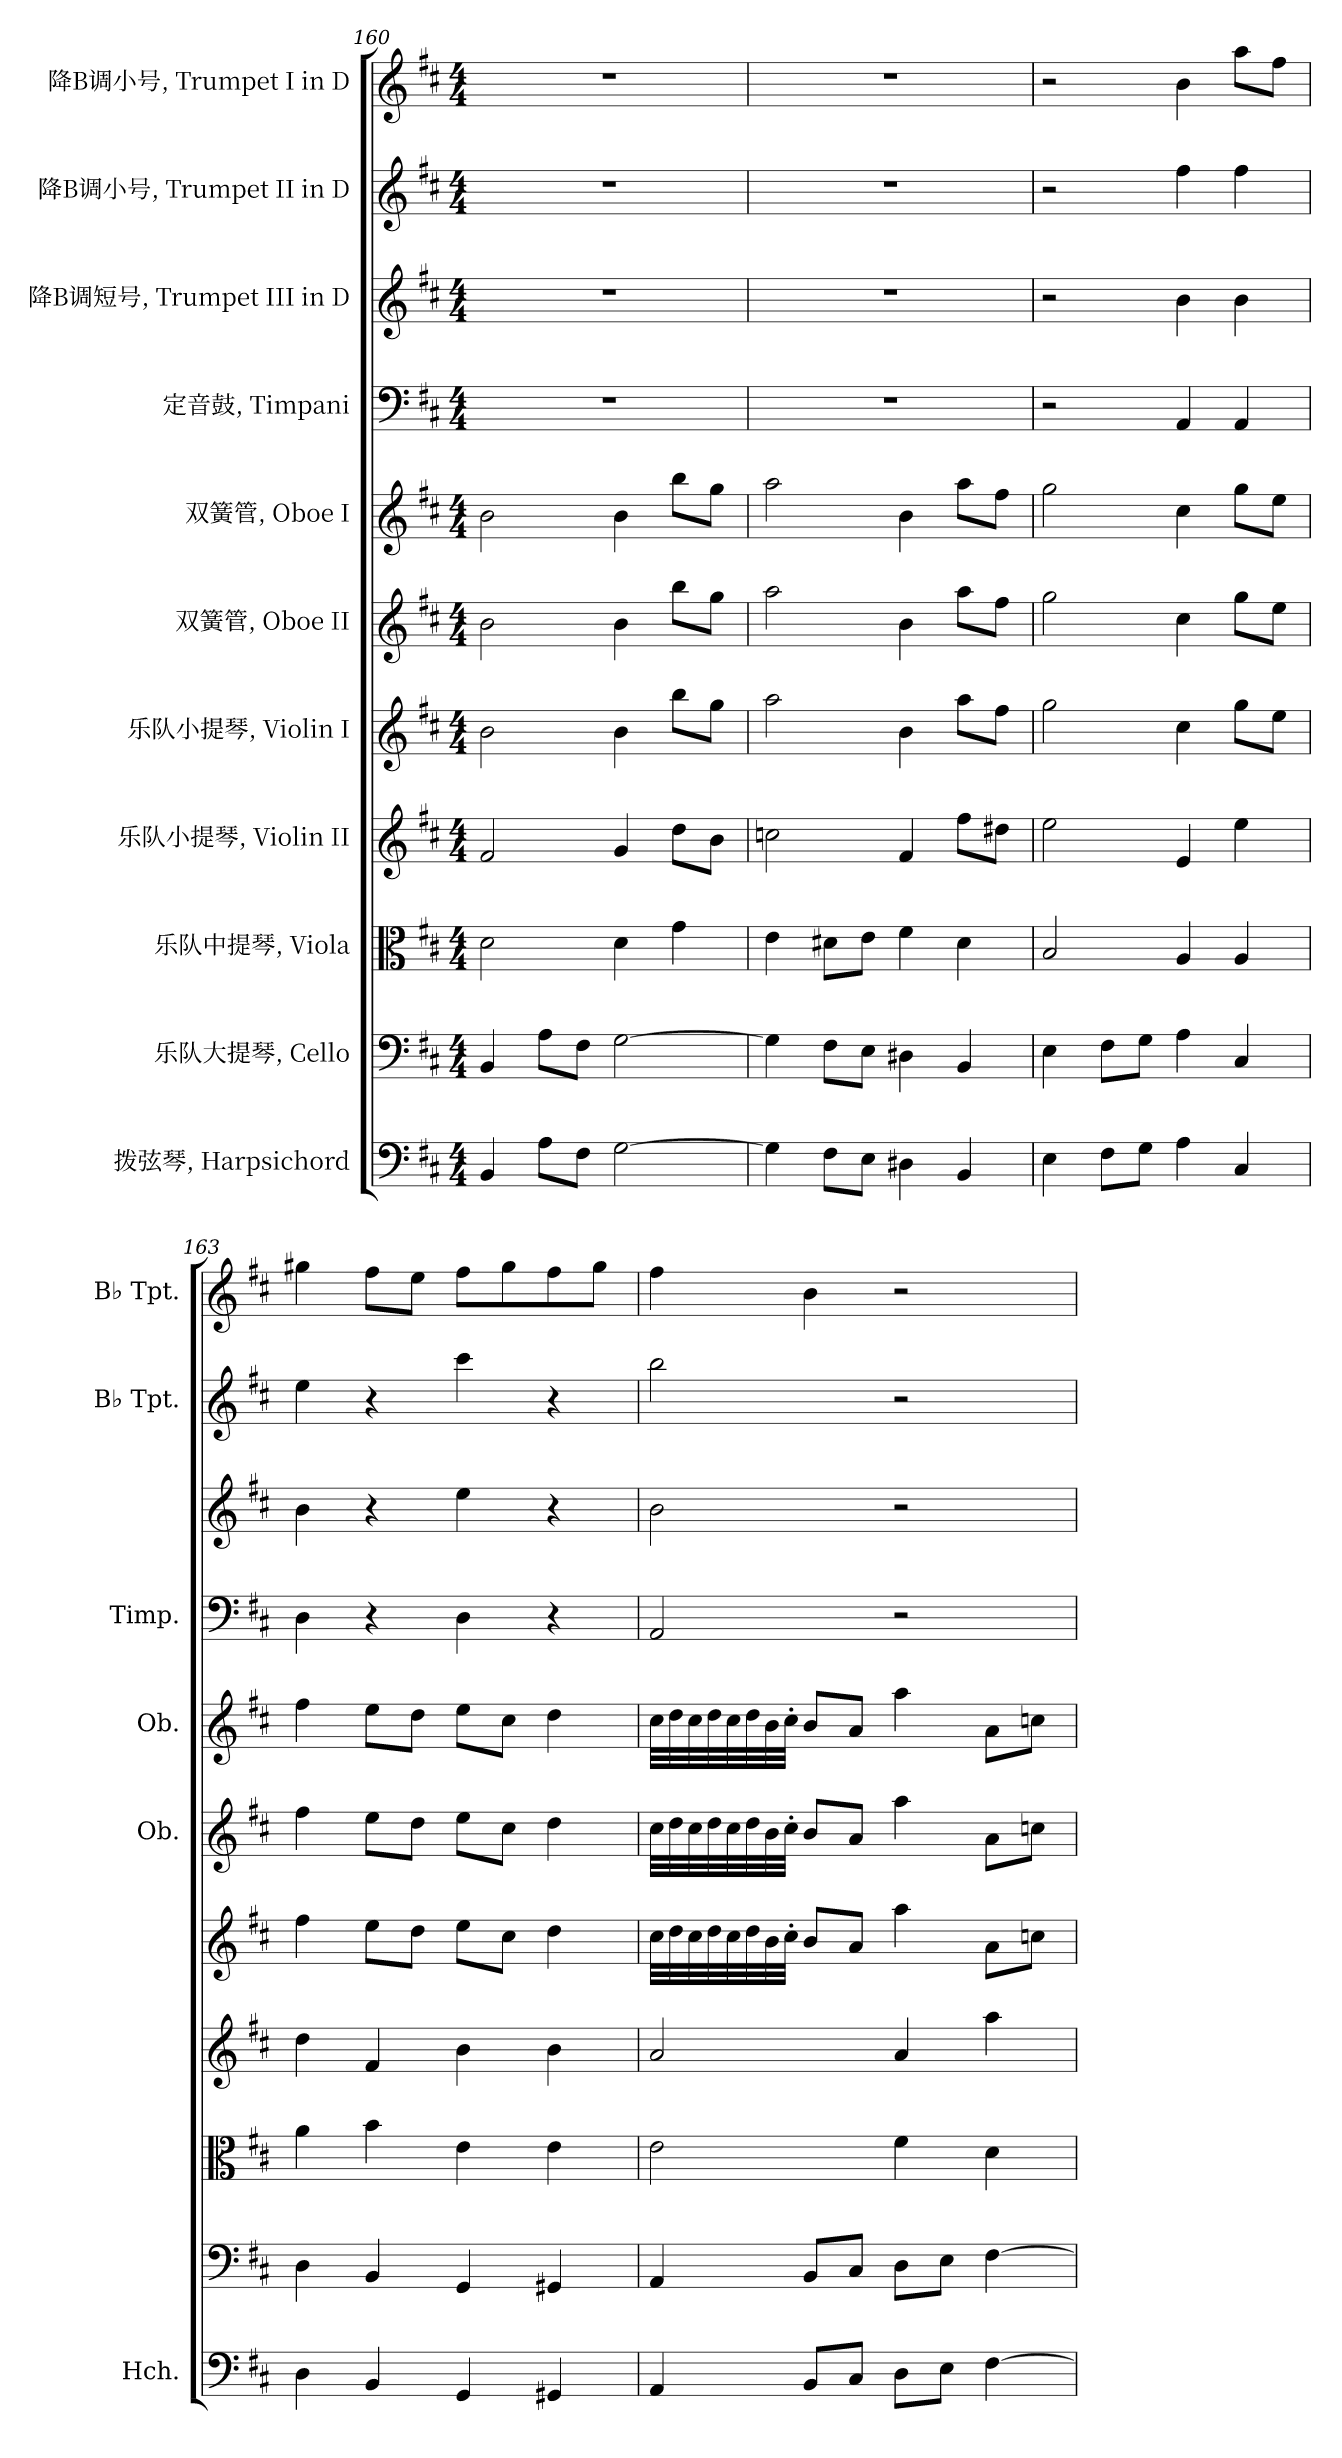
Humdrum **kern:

**kern	**kern	**kern	**kern	**kern	**kern	**kern	**kern	**kern	**kern	**kern
*part11	*part10	*part9	*part8	*part7	*part6	*part5	*part4	*part3	*part2	*part1
*staff11	*staff10	*staff9	*staff8	*staff7	*staff6	*staff5	*staff4	*staff3	*staff2	*staff1
*I"拨弦琴, Harpsichord	*I"乐队大提琴, Cello	*I"乐队中提琴, Viola	*I"乐队小提琴, Violin II	*I"乐队小提琴, Violin I	*I"双簧管, Oboe II	*I"双簧管, Oboe I	*I"定音鼓, Timpani	*I"降B调短号, Trumpet III in D	*I"降B调小号, Trumpet II in D	*I"降B调小号, Trumpet I in D
*I'Hch.	*	*	*	*	*I'Ob.	*I'Ob.	*I'Timp.	*	*I'B♭ Tpt.	*I'B♭ Tpt.
*clefF4	*clefF4	*clefC3	*clefG2	*clefG2	*clefG2	*clefG2	*clefF4	*clefG2	*clefG2	*clefG2
*	*	*	*	*	*	*	*	*ITrd1c2	*ITrd1c2	*ITrd1c2
*k[f#c#]	*k[f#c#]	*k[f#c#]	*k[f#c#]	*k[f#c#]	*k[f#c#]	*k[f#c#]	*k[f#c#]	*k[]	*k[]	*k[]
*M4/4	*M4/4	*M4/4	*M4/4	*M4/4	*M4/4	*M4/4	*M4/4	*M4/4	*M4/4	*M4/4
=160	=160	=160	=160	=160	=160	=160	=160	=160	=160	=160
4BB/	4BB/	2d\	2f#/	2b\	2b\	2b\	1r	1r	1r	1r
8A\L	8A\L	.	.	.	.	.	.	.	.	.
8F#\J	8F#\J	.	.	.	.	.	.	.	.	.
[2G\	[2G\	4d\	4g/	4b\	4b\	4b\	.	.	.	.
.	.	4g\	8dd\L	8bb\L	8bb\L	8bb\L	.	.	.	.
.	.	.	8b\J	8gg\J	8gg\J	8gg\J	.	.	.	.
=161	=161	=161	=161	=161	=161	=161	=161	=161	=161	=161
4G\]	4G\]	4e\	2ccn\	2aa\	2aa\	2aa\	1r	1r	1r	1r
8F#\L	8F#\L	8d#X\L	.	.	.	.	.	.	.	.
8E\J	8E\J	8e\J	.	.	.	.	.	.	.	.
4D#X\	4D#X\	4f#\	4f#/	4b\	4b\	4b\	.	.	.	.
4BB/	4BB/	4d#\	8ff#\L	8aa\L	8aa\L	8aa\L	.	.	.	.
.	.	.	8dd#X\J	8ff#\J	8ff#\J	8ff#\J	.	.	.	.
=162	=162	=162	=162	=162	=162	=162	=162	=162	=162	=162
4E\	4E\	2B/	2ee\	2gg\	2gg\	2gg\	2r	2r	2r	2r
8F#\L	8F#\L	.	.	.	.	.	.	.	.	.
8G\J	8G\J	.	.	.	.	.	.	.	.	.
4A\	4A\	4A/	4e/	4cc#\	4cc#\	4cc#\	4AA/	4a\	4ee\	4a\
4C#/	4C#/	4A/	4ee\	8gg\L	8gg\L	8gg\L	4AA/	4a\	4ee\	8gg\L
.	.	.	.	8ee\J	8ee\J	8ee\J	.	.	.	8ee\J
!!LO:PB:g=z
=163	=163	=163	=163	=163	=163	=163	=163	=163	=163	=163
4D\	4D\	4a\	4dd\	4ff#\	4ff#\	4ff#\	4D\	4a\	4dd\	4ff#X\
4BB/	4BB/	4b\	4f#/	8ee\L	8ee\L	8ee\L	4r	4r	4r	8ee\L
.	.	.	.	8dd\J	8dd\J	8dd\J	.	.	.	8dd\J
4GG/	4GG/	4e\	4b\	8ee\L	8ee\L	8ee\L	4D\	4dd\	4bb\	8ee\L
.	.	.	.	8cc#\J	8cc#\J	8cc#\J	.	.	.	8ff#\
4GG#X/	4GG#X/	4e\	4b\	4dd\	4dd\	4dd\	4r	4r	4r	8ee\
.	.	.	.	.	.	.	.	.	.	8ff#\J
=164	=164	=164	=164	=164	=164	=164	=164	=164	=164	=164
4AA/	4AA/	2e\	2a/	32cc#\LLL	32cc#\LLL	32cc#\LLL	2AA/	2a\	2aa\	4ee\
.	.	.	.	32dd\	32dd\	32dd\	.	.	.	.
.	.	.	.	32cc#\	32cc#\	32cc#\	.	.	.	.
.	.	.	.	32dd\	32dd\	32dd\	.	.	.	.
.	.	.	.	32cc#\	32cc#\	32cc#\	.	.	.	.
.	.	.	.	32dd\	32dd\	32dd\	.	.	.	.
.	.	.	.	32b\	32b\	32b\	.	.	.	.
.	.	.	.	32cc#'\JJJ	32cc#'\JJJ	32cc#'\JJJ	.	.	.	.
8BB/L	8BB/L	.	.	8b/L	8b/L	8b/L	.	.	.	4a\
8C#/J	8C#/J	.	.	8a/J	8a/J	8a/J	.	.	.	.
8D\L	8D\L	4f#\	4a/	4aa\	4aa\	4aa\	2r	2r	2r	2r
8E\J	8E\J	.	.	.	.	.	.	.	.	.
[4F#\	[4F#\	4d\	4aa\	8a\L	8a\L	8a\L	.	.	.	.
.	.	.	.	8ccn\J	8ccn\J	8ccn\J	.	.	.	.
=	=	=	=	=	=	=	=	=	=	=
*-	*-	*-	*-	*-	*-	*-	*-	*-	*-	*-
